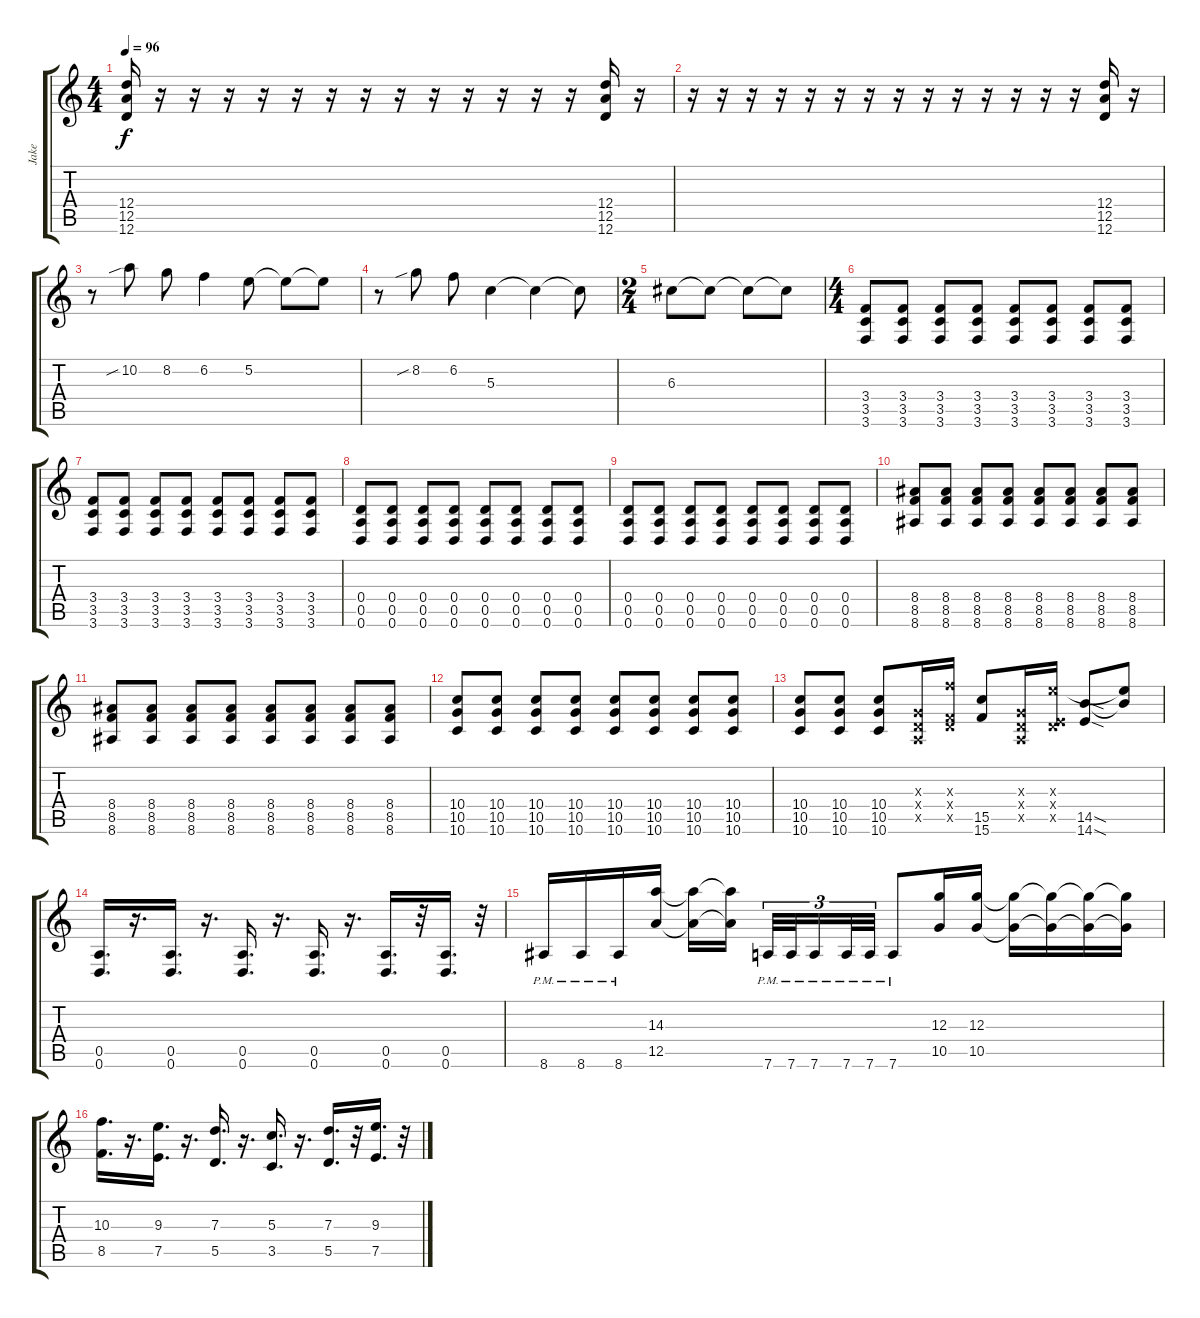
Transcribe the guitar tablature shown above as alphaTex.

\track ("Jake" "Jake") {instrument overdrivenguitar}
\staff {score tabs}
\tuning (E4 B3 G3 D3 A2 D2) {hide}
\ts (4 4)
\tempo 96
\clef g2
\ks c
(12.4 12.5 12.6).16{dy f} r.16 r.16 r.16 r.16 r.16 r.16 r.16 r.16 r.16 r.16 r.16 r.16 r.16 (12.4 12.5 12.6).16 r.16 |
r.16 r.16 r.16 r.16 r.16 r.16 r.16 r.16 r.16 r.16 r.16 r.16 r.16 r.16 (12.4 12.5 12.6).16 r.16 |
r.8 10.2{sib}.8 8.2.8 6.2.4 5.2.8 5.2{t}.8 5.2{t}.8 |
r.8 8.2{sib}.8 6.2.8 5.3.4 5.3{t}.4 5.3{t}.8 |
\ts (2 4)
6.3.8 6.3{t}.8 6.3{t}.8 6.3{t}.8 |
\ts (4 4)
(3.4 3.5 3.6).8 (3.4 3.5 3.6).8 (3.4 3.5 3.6).8 (3.4 3.5 3.6).8 (3.4 3.5 3.6).8 (3.4 3.5 3.6).8 (3.4 3.5 3.6).8 (3.4 3.5 3.6).8 |
(3.4 3.5 3.6).8 (3.4 3.5 3.6).8 (3.4 3.5 3.6).8 (3.4 3.5 3.6).8 (3.4 3.5 3.6).8 (3.4 3.5 3.6).8 (3.4 3.5 3.6).8 (3.4 3.5 3.6).8 |
(0.4 0.5 0.6).8 (0.4 0.5 0.6).8 (0.4 0.5 0.6).8 (0.4 0.5 0.6).8 (0.4 0.5 0.6).8 (0.4 0.5 0.6).8 (0.4 0.5 0.6).8 (0.4 0.5 0.6).8 |
(0.4 0.5 0.6).8 (0.4 0.5 0.6).8 (0.4 0.5 0.6).8 (0.4 0.5 0.6).8 (0.4 0.5 0.6).8 (0.4 0.5 0.6).8 (0.4 0.5 0.6).8 (0.4 0.5 0.6).8 |
(8.4 8.5 8.6).8 (8.4 8.5 8.6).8 (8.4 8.5 8.6).8 (8.4 8.5 8.6).8 (8.4 8.5 8.6).8 (8.4 8.5 8.6).8 (8.4 8.5 8.6).8 (8.4 8.5 8.6).8 |
(8.4 8.5 8.6).8 (8.4 8.5 8.6).8 (8.4 8.5 8.6).8 (8.4 8.5 8.6).8 (8.4 8.5 8.6).8 (8.4 8.5 8.6).8 (8.4 8.5 8.6).8 (8.4 8.5 8.6).8 |
(10.4 10.5 10.6).8 (10.4 10.5 10.6).8 (10.4 10.5 10.6).8 (10.4 10.5 10.6).8 (10.4 10.5 10.6).8 (10.4 10.5 10.6).8 (10.4 10.5 10.6).8 (10.4 10.5 10.6).8 |
(10.4 10.5 10.6).8 (10.4 10.5 10.6).8 (10.4 10.5 10.6).8 (0.3{x} 0.4{x} 0.5{x}).16 (10.3{x} 0.4{x} 8.5{x}).16 (15.5 15.6).8 (0.3{x} 0.4{x} 0.5{x}).16 (9.3{x} 0.4{x} 7.5{x}).16 (14.5{sod} 14.6{sod}).8 (9.3{t} 14.5{t}).8 |
(0.5 0.6).16{d} r.16{d} (0.5 0.6).16{d} r.16{d} (0.5 0.6).16{d} r.16{d} (0.5 0.6).16{d} r.16{d} (0.5 0.6).16{d} r.32 (0.5 0.6).16{d} r.32 |
8.6{pm}.16 8.6{pm}.16 8.6{pm}.16 (14.3 12.5).16 (14.3{t} 12.5{t}).16 (14.3{t} 12.5{t}).16{beam splitsecondary} 7.6{pm}.32{tu (3 2)} 7.6{pm}.32{tu (3 2)} 7.6{pm}.16{tu (3 2)} 7.6{pm}.32{tu (3 2)} 7.6{pm}.32{tu (3 2)} 7.6{pm}.8 (12.3 10.5).16 (12.3 10.5).16 (12.3{t} 10.5{t}).16 (12.3{t} 10.5{t}).16 (12.3{t} 10.5{t}).16 (12.3{t} 10.5{t}).16 |
(10.3 8.5).16{d} r.16{d} (9.3 7.5).16{d} r.16{d} (7.3 5.5).16{d} r.16{d} (5.3 3.5).16{d} r.16{d} (7.3 5.5).16{d} r.32 (9.3 7.5).16{d} r.32
